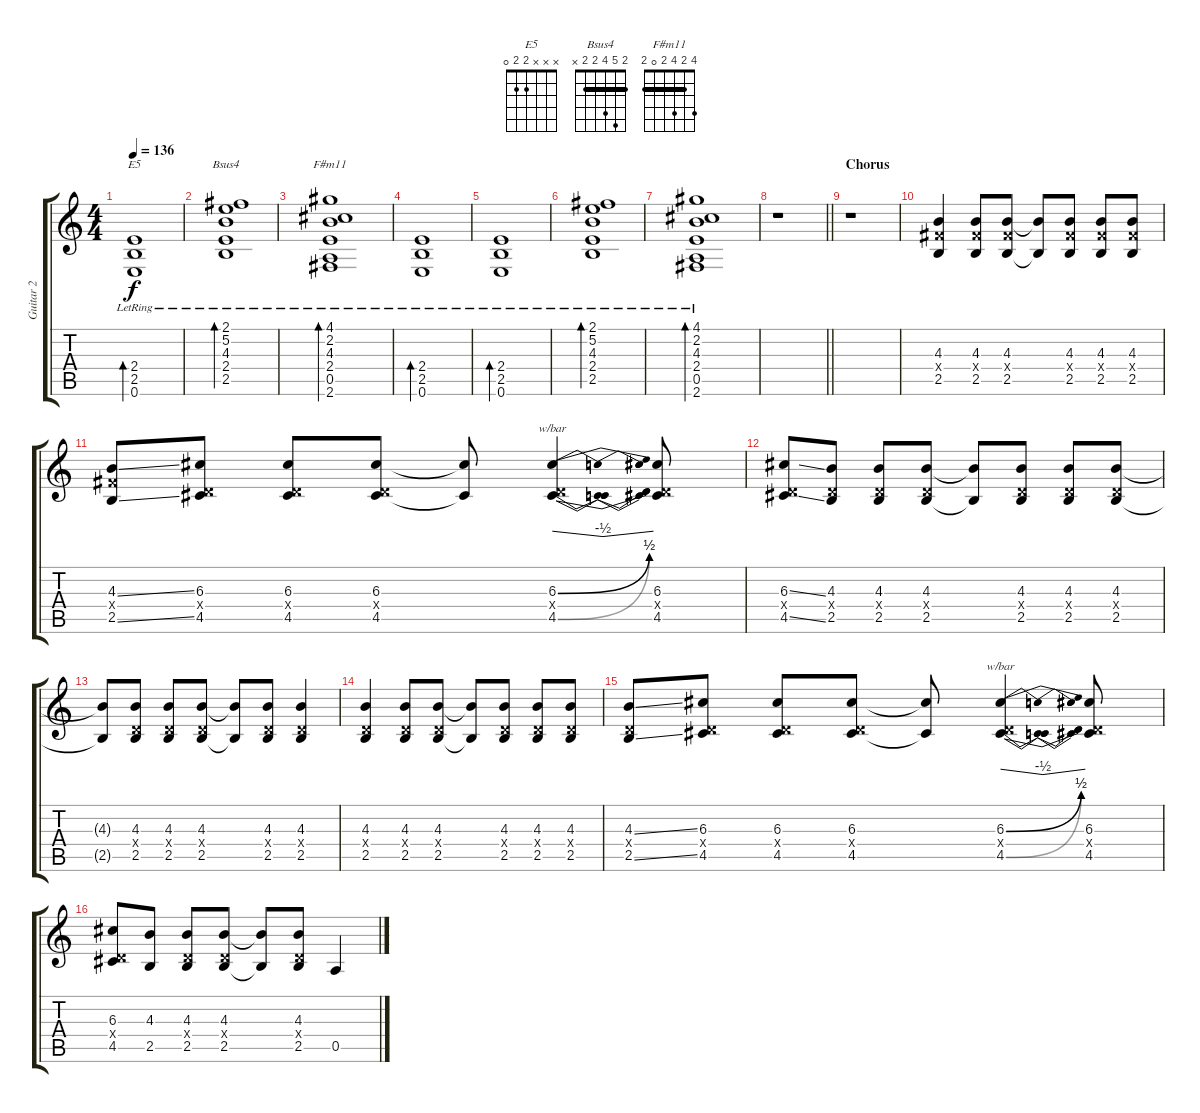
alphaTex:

\track ("Guitar 2" "Guitar 2") {instrument distortionguitar}
\staff {score tabs}
\tuning (E4 B3 G3 D3 A2 E2) {hide}
\chord ("E5" x x x 2 2 0)
\chord ("Bsus4" 2 5 4 2 2 x) {barre 2}
\chord ("F#m11" 4 2 4 2 0 2) {barre 2}
\ts (4 4)
\tempo 136
\clef g2
\ks c
(2.4{lr} 2.5{lr} 0.6{lr}).1{bd 240 ch "E5" dy f} |
(2.1{lr} 5.2{lr} 4.3{lr} 2.4{lr} 2.5{lr}).1{bd 240 ch "Bsus4" volume 8} |
(4.1{lr} 2.2{lr} 4.3{lr} 2.4{lr} 0.5{lr} 2.6{lr}).1{bd 240 ch "F#m11"} |
(2.4{lr} 2.5{lr} 0.6{lr}).1{bd 240} |
(2.4{lr} 2.5{lr} 0.6{lr}).1{bd 240} |
(2.1{lr} 5.2{lr} 4.3{lr} 2.4{lr} 2.5{lr}).1{bd 240 volume 8} |
(4.1{lr} 2.2{lr} 4.3{lr} 2.4{lr} 0.5{lr} 2.6{lr}).1{bd 240} |
\barLineRight lightlight
r.1 |
\section ("" "Chorus")
r.1 |
(4.3 4.4{x} 2.5).4 (4.3 4.4{x} 2.5).8 (4.3 4.4{x} 2.5).8 (4.3{t} 2.5{t}).8 (4.3 4.4{x} 2.5).8 (4.3 4.4{x} 2.5).8 (4.3 4.4{x} 2.5).8 |
(4.3{ss} 4.4{x} 2.5{ss}).8 (6.3 0.4{x} 4.5).8 (6.3 0.4{x} 4.5).8 (6.3 0.4{x} 4.5).8 (6.3{t} 4.5{t}).8 (6.3{be (bend 0 0 60 2)} 0.4{x} 4.5{be (bend 0 0 60 2)}).4{tbe (dip default 0 0 30 -2 60 0)} (6.3 0.4{x} 4.5).8 |
(6.3{ss} 0.4{x} 4.5{ss}).8 (4.3 0.4{x} 2.5).8 (4.3 0.4{x} 2.5).8 (4.3 0.4{x} 2.5).8 (4.3{t} 2.5{t}).8 (4.3 0.4{x} 2.5).8 (4.3 0.4{x} 2.5).8 (4.3 0.4{x} 2.5).8 |
(4.3{t} 2.5{t}).8 (4.3 0.4{x} 2.5).8 (4.3 0.4{x} 2.5).8 (4.3 0.4{x} 2.5).8 (4.3{t} 2.5{t}).8 (4.3 0.4{x} 2.5).8 (4.3 0.4{x} 2.5).4 |
(4.3 0.4{x} 2.5).4 (4.3 0.4{x} 2.5).8 (4.3 0.4{x} 2.5).8 (4.3{t} 2.5{t}).8 (4.3 0.4{x} 2.5).8 (4.3 0.4{x} 2.5).8 (4.3 0.4{x} 2.5).8 |
(4.3{ss} 0.4{x} 2.5{ss}).8 (6.3 0.4{x} 4.5).8 (6.3 0.4{x} 4.5).8 (6.3 0.4{x} 4.5).8 (6.3{t} 4.5{t}).8 (6.3{be (bend 0 0 60 2)} 0.4{x} 4.5{be (bend 0 0 60 2)}).4{tbe (dip default 0 0 30 -2 60 0)} (6.3 0.4{x} 4.5).8 |
(6.3 0.4{x} 4.5).8 (4.3 2.5).8 (4.3 0.4{x} 2.5).8 (4.3 0.4{x} 2.5).8 (4.3{t} 2.5{t}).8 (4.3 0.4{x} 2.5).8 0.5.4
